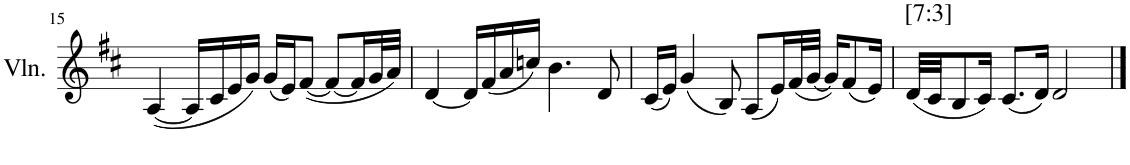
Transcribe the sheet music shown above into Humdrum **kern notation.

**kern	**harte
*part1	*part1
*staff1	*
*I"Violin	*
*I'Vln.	*
!!LO:PB:g=z
*clefG2	*
*k[f#c#]	*
*M4/4	*
=15	=15
([4A/	.
16A/LL]	.
16c#/	.
16e/	.
16g/JJ)	.
(16g/LL	.
16e/J)	.
([8f#/J	.
8f#/L_	.
16f#/L]	.
32g/L	.
32a/JJJ)	.
=16	=16
[4d/	.
16d/LL]	.
(16f#/	.
16a/	.
16ccn/JJ)	.
4.b\	.
8d/	.
=17	=17
(16c#/LL	.
16e/JJ)	.
(4g/	.
8B/)	.
(8A/L	.
16e/L)	.
(32f#/L	.
[32g/JJJ	.
16g/KL])	.
(8f#/	.
16e/Jk)	.
=18	=18
!	!LO:H:kt=[7:3]
(32d/LLL	N
32c#/JJ	.
8B/	.
16c#/Jk)	.
(8.c#/L	.
16d/Jk)	.
2d/	.
==	==
*-	*-
